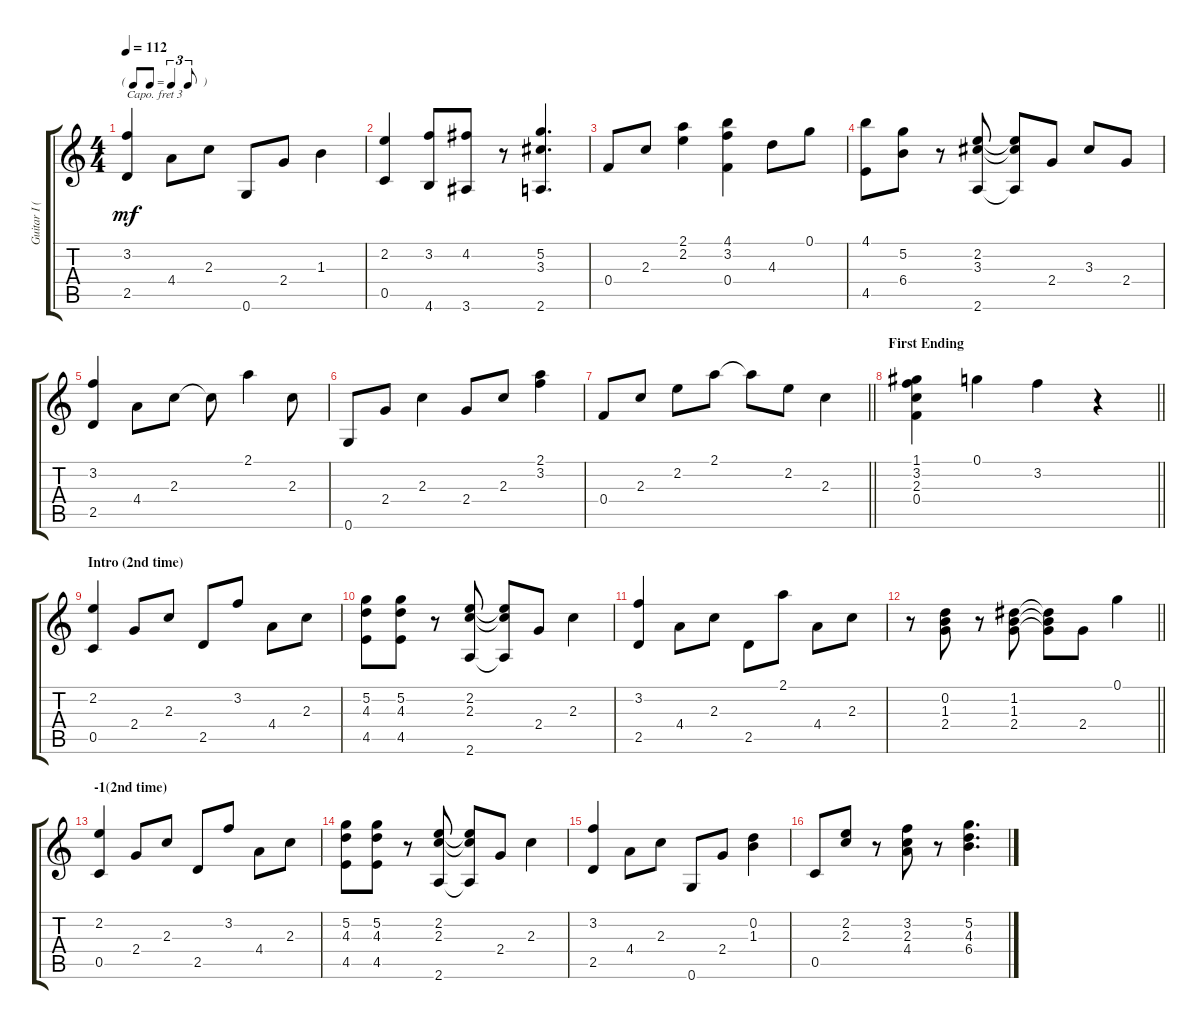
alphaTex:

\track ("Guitar I (Gut)" "Guitar I (") {instrument acousticguitarnylon}
\staff {score tabs}
\capo 3
\tuning (E4 B3 G3 D3 A2 E2) {hide}
\ts (4 4)
\tf triplet8th
\tempo 112
\clef g2
\ks c
(3.2 2.5).4{dy mf} 4.4.8 2.3.8 0.6.8 2.4.8 1.3.4 |
(2.2 0.5).4 (3.2 4.6).8 (4.2 3.6).8 r.8 (5.2 3.3 2.6).4{d} |
0.4.8 2.3.8 (2.1 2.2).4 (4.1 3.2 0.4).4 4.3.8 0.1.8 |
(4.1 4.5).8 (5.2 6.4).8 r.8 (2.2 3.3 2.6).8 (2.2{t} 3.3{t} 2.6{t}).8 2.4.8 3.3.8 2.4.8 |
(3.2 2.5).4 4.4.8 2.3.8 2.3{t}.8 2.1.4 2.3.8 |
0.6.8 2.4.8 2.3.4 2.4.8 2.3.8 (2.1 3.2).4 |
\barLineRight lightlight
0.4.8 2.3.8 2.2.8 2.1.8 2.1{t}.8 2.2.8 2.3.4 |
\section ("" "First Ending")
\barLineRight lightlight
(1.1 3.2 2.3 0.4).4 0.1.4 3.2.4 r.4 |
\section ("" "Intro (2nd time)")
(2.2 0.5).4 2.4.8 2.3.8 2.5.8 3.2.8 4.4.8 2.3.8 |
(5.2 4.3 4.5).8 (5.2 4.3 4.5).8 r.8 (2.2 2.3 2.6).8 (2.2{t} 2.3{t} 2.6{t}).8 2.4.8 2.3.4 |
(3.2 2.5).4 4.4.8 2.3.8 2.5.8 2.1.8 4.4.8 2.3.8 |
\barLineRight lightlight
r.8 (0.2 1.3 2.4).8 r.8 (1.2 1.3 2.4).8 (1.2{t} 1.3{t} 2.4{t}).8 2.4.8 0.1.4 |
\section ("" "-1(2nd time)")
(2.2 0.5).4 2.4.8 2.3.8 2.5.8 3.2.8 4.4.8 2.3.8 |
(5.2 4.3 4.5).8 (5.2 4.3 4.5).8 r.8 (2.2 2.3 2.6).8 (2.2{t} 2.3{t} 2.6{t}).8 2.4.8 2.3.4 |
(3.2 2.5).4 4.4.8 2.3.8 0.6.8 2.4.8 (0.2 1.3).4 |
0.5.8 (2.2 2.3).8 r.8 (3.2 2.3 4.4).8 r.8 (5.2 4.3 6.4).4{d}
